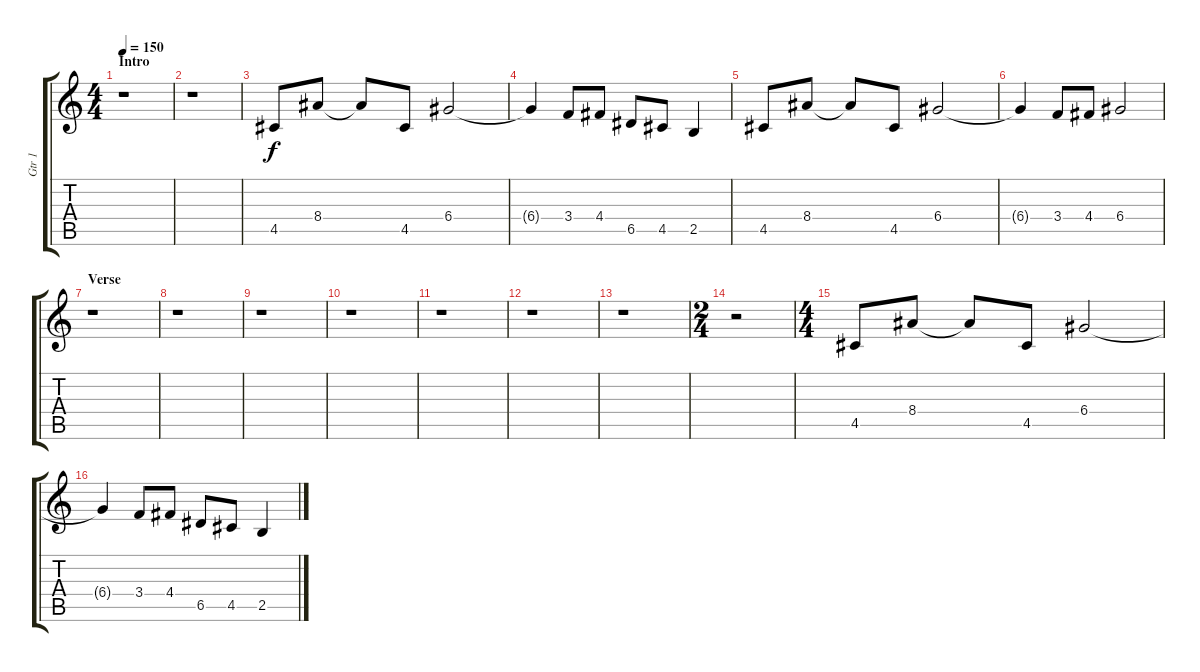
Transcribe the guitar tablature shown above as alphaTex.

\track ("Gtr 1" "Gtr 1") {instrument acousticguitarsteel}
\staff {score tabs}
\tuning (E4 B3 G3 D3 A2 E2) {hide}
\ts (4 4)
\section ("" "Intro")
\tempo 150
\clef g2
\ks c
r.1{dy f instrument acousticguitarsteel} |
r.1 |
4.5.8 8.4.8 8.4{t}.8 4.5.8 6.4.2 |
6.4{t}.4 3.4.8 4.4.8 6.5.8 4.5.8 2.5.4 |
4.5.8 8.4.8 8.4{t}.8 4.5.8 6.4.2 |
6.4{t}.4 3.4.8 4.4.8 6.4.2 |
\section ("" "Verse")
r.1 |
r.1 |
r.1 |
r.1 |
r.1 |
r.1 |
r.1 |
\ts (2 4)
r.2 |
\ts (4 4)
4.5.8 8.4.8 8.4{t}.8 4.5.8 6.4.2 |
6.4{t}.4 3.4.8 4.4.8 6.5.8 4.5.8 2.5.4
